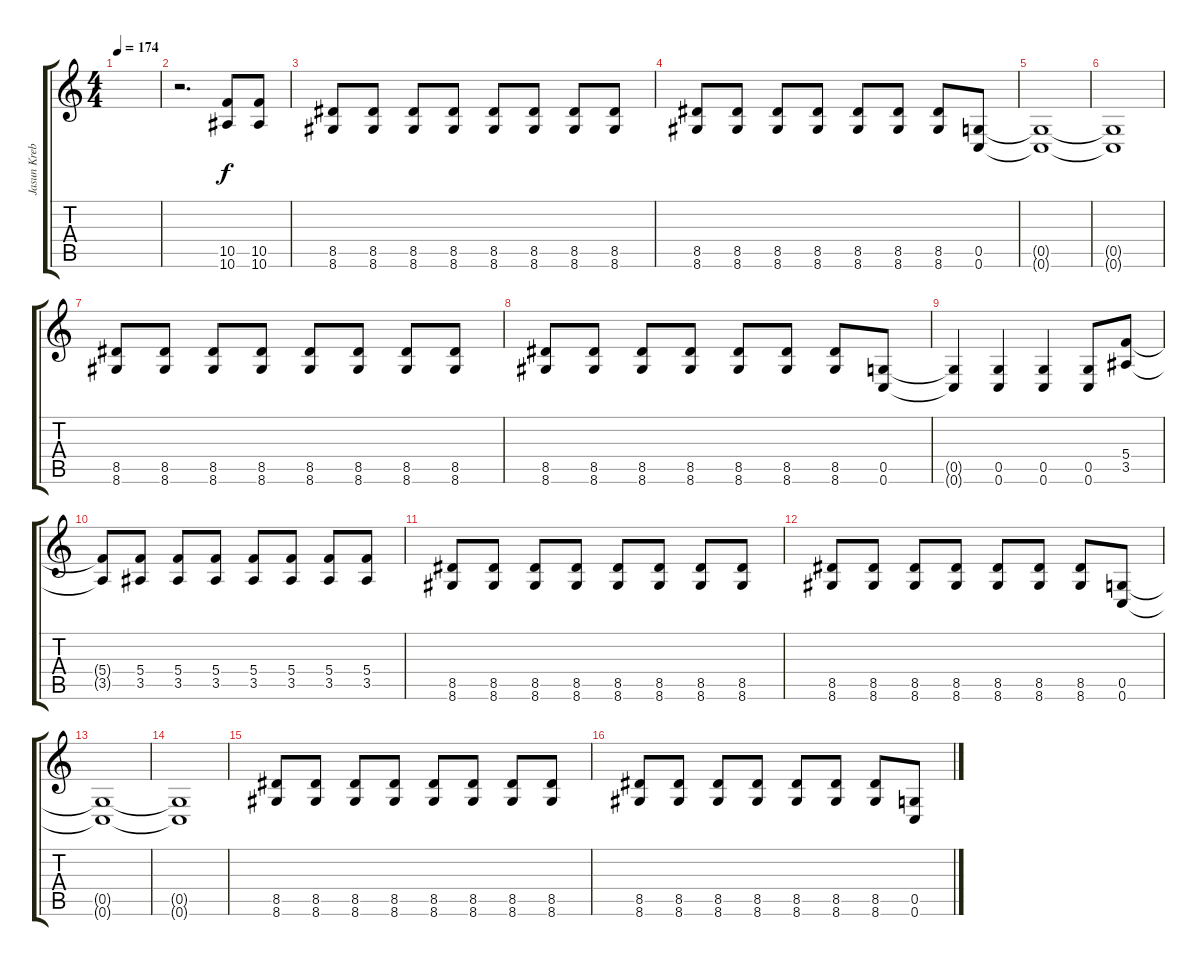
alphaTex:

\track ("Jasun Krebs (Guitar 2001-?)" "Jasun Kreb") {instrument distortionguitar}
\staff {score tabs}
\tuning (D4 A3 F3 C3 G2 C2) {hide}
\ts (4 4)
\tempo 174
\clef g2
\ks c
|
r.2{d volume 16} (10.5 10.6).8 (10.5 10.6).8 |
(8.5 8.6).8 (8.5 8.6).8 (8.5 8.6).8 (8.5 8.6).8 (8.5 8.6).8 (8.5 8.6).8 (8.5 8.6).8 (8.5 8.6).8 |
(8.5 8.6).8 (8.5 8.6).8 (8.5 8.6).8 (8.5 8.6).8 (8.5 8.6).8 (8.5 8.6).8 (8.5 8.6).8 (0.5 0.6).8 |
(0.5{t} 0.6{t}).1 |
(0.5{t} 0.6{t}).1 |
(8.5 8.6).8 (8.5 8.6).8 (8.5 8.6).8 (8.5 8.6).8 (8.5 8.6).8 (8.5 8.6).8 (8.5 8.6).8 (8.5 8.6).8 |
(8.5 8.6).8 (8.5 8.6).8 (8.5 8.6).8 (8.5 8.6).8 (8.5 8.6).8 (8.5 8.6).8 (8.5 8.6).8 (0.5 0.6).8 |
(0.5{t} 0.6{t}).4 (0.5 0.6).4 (0.5 0.6).4 (0.5 0.6).8 (5.4 3.5).8 |
(5.4{t} 3.5{t}).8 (5.4 3.5).8 (5.4 3.5).8 (5.4 3.5).8 (5.4 3.5).8 (5.4 3.5).8 (5.4 3.5).8 (5.4 3.5).8 |
(8.5 8.6).8 (8.5 8.6).8 (8.5 8.6).8 (8.5 8.6).8 (8.5 8.6).8 (8.5 8.6).8 (8.5 8.6).8 (8.5 8.6).8 |
(8.5 8.6).8 (8.5 8.6).8 (8.5 8.6).8 (8.5 8.6).8 (8.5 8.6).8 (8.5 8.6).8 (8.5 8.6).8 (0.5 0.6).8 |
(0.5{t} 0.6{t}).1 |
(0.5{t} 0.6{t}).1 |
(8.5 8.6).8 (8.5 8.6).8 (8.5 8.6).8 (8.5 8.6).8 (8.5 8.6).8 (8.5 8.6).8 (8.5 8.6).8 (8.5 8.6).8 |
(8.5 8.6).8 (8.5 8.6).8 (8.5 8.6).8 (8.5 8.6).8 (8.5 8.6).8 (8.5 8.6).8 (8.5 8.6).8 (0.5 0.6).8
